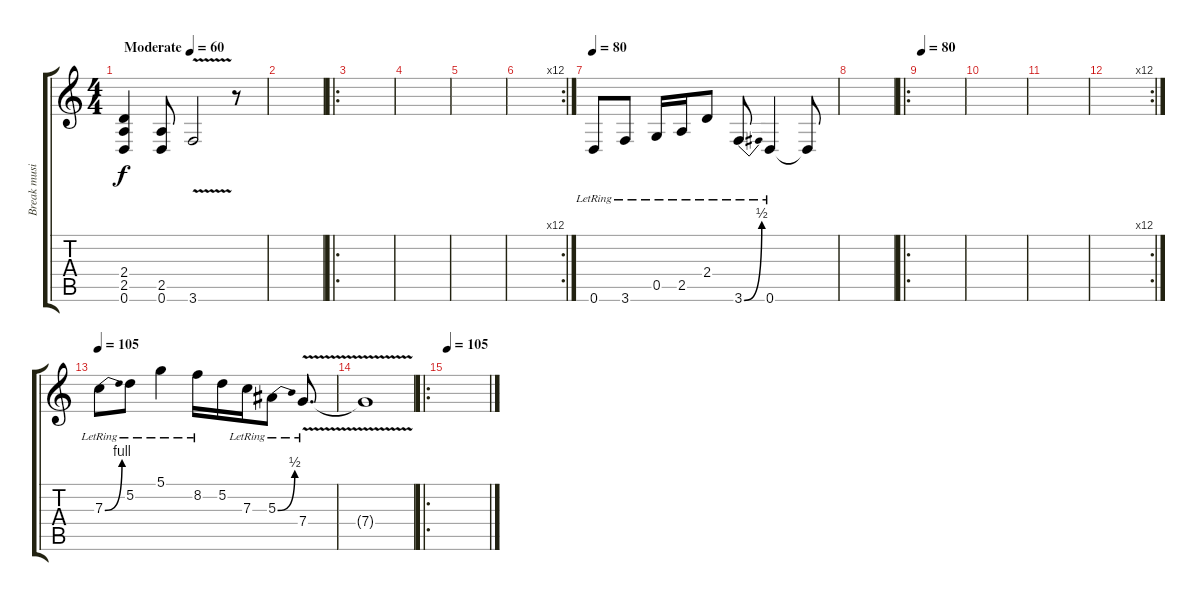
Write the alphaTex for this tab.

\track ("Break music" "Break musi") {instrument acousticguitarsteel}
\staff {score tabs}
\tuning (D4 A3 F3 C3 G2 D2) {hide}
\ts (4 4)
\tempo (60 "Moderate")
\clef g2
\ks c
(2.4 2.5 0.6).4{dy f instrument acousticguitarsteel} (2.5 0.6).8 3.6{v}.2 r.8 |
|
\ro
|
|
|
\rc 12
|
\tempo 80
0.6{lr}.8 3.6{lr}.8 0.5{lr}.16 2.5{lr}.16{txt ""} 2.4{lr}.8 3.6{be (bend 0 0 60 2) lr}.8 0.6{lr}.4 0.6{t}.8 |
|
\ro
\tempo 80
|
|
|
\rc 12
|
\tempo 105
7.3{be (bend 0 0 60 4) lr}.8 5.2{lr}.8 5.1{lr}.4 8.2{lr}.16 5.2.16 7.3{lr}.16 5.3{be (bend 0 0 60 2) lr}.8 7.4{v lr}.8{d} |
7.4{t}.1 |
\ro
\tempo 105
